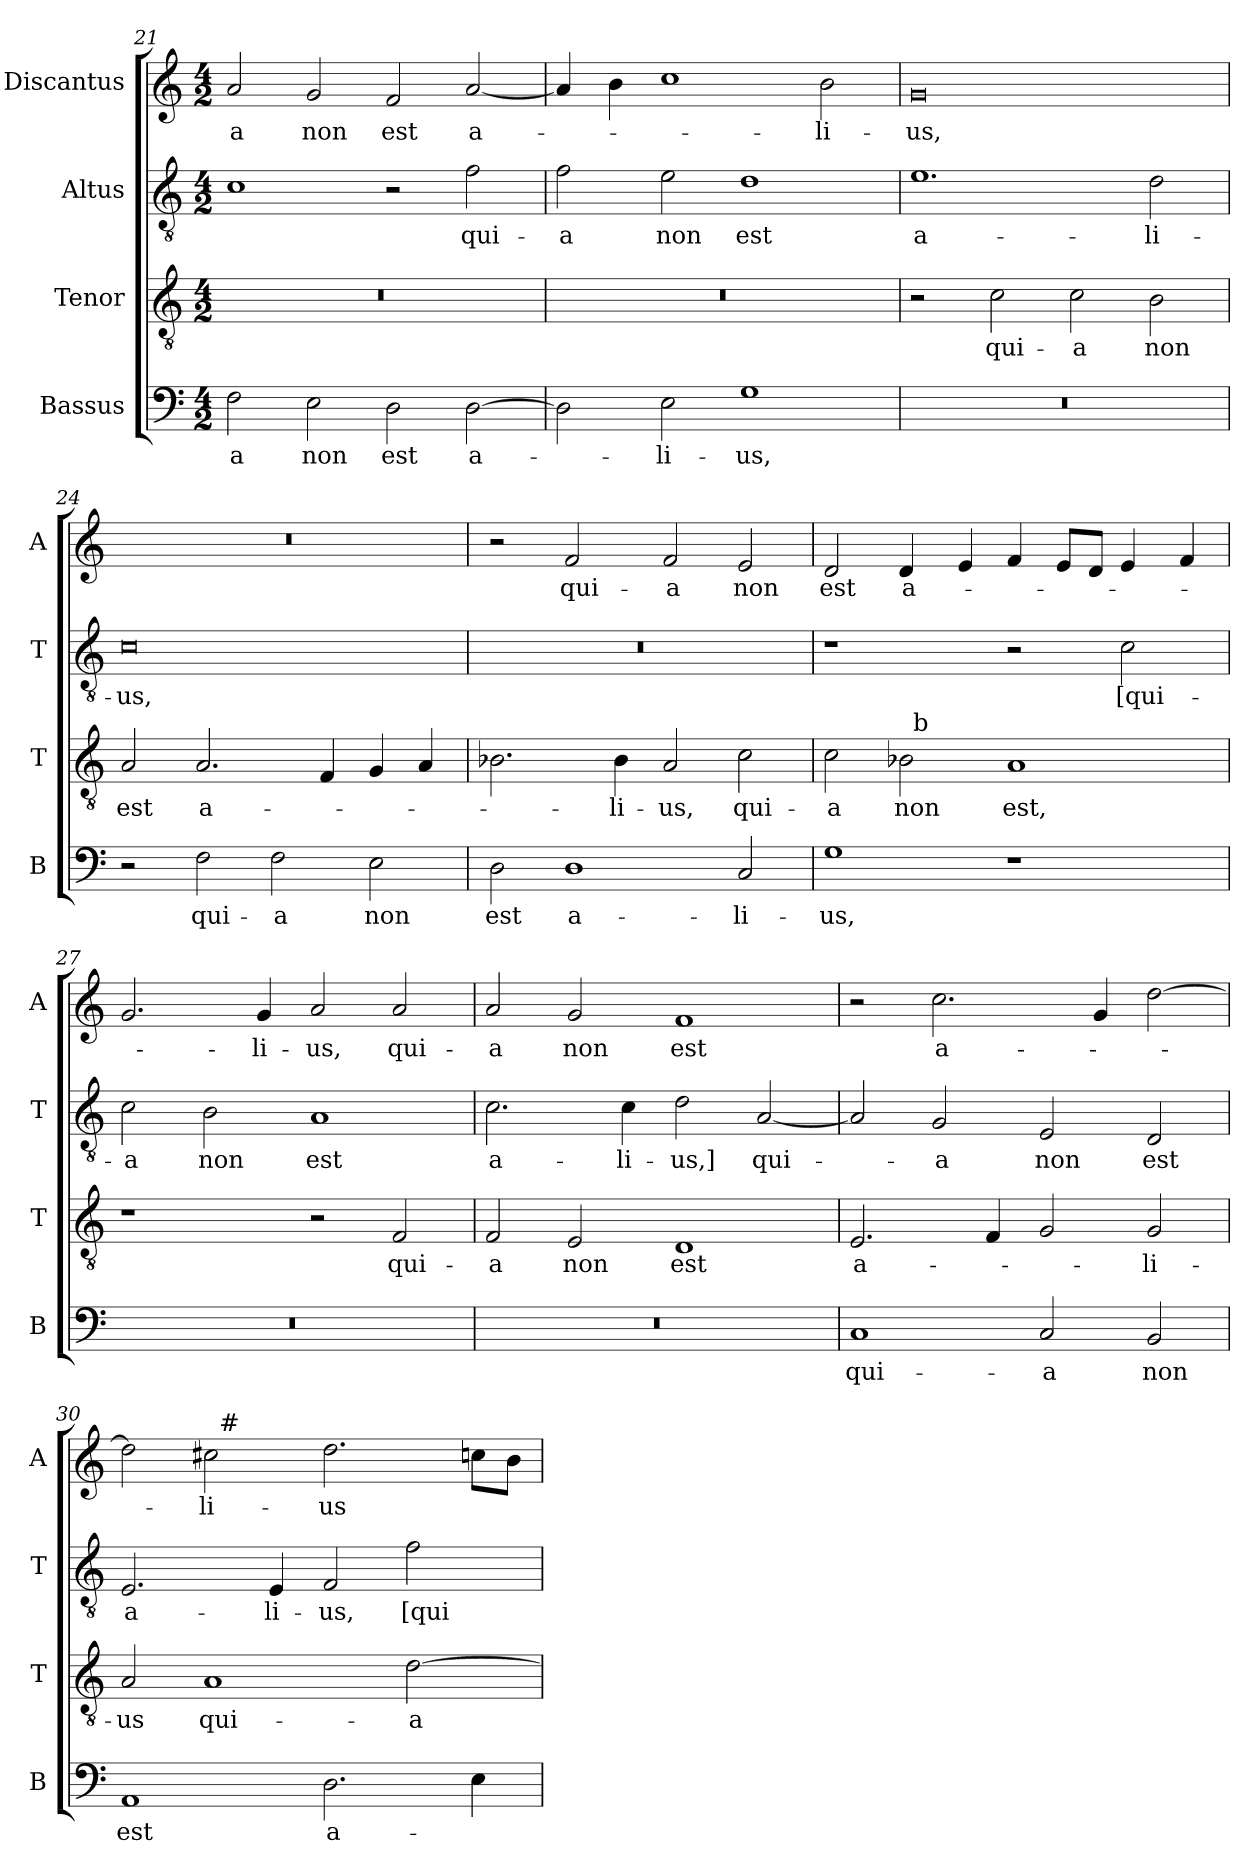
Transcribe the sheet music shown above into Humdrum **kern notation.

**kern	**text	**kern	**text	**kern	**text	**kern	**text
*part4	*part4	*part3	*part3	*part2	*part2	*part1	*part1
*staff4	*staff4	*staff3	*staff3	*staff2	*staff2	*staff1	*staff1
*I"Bassus	*	*I"Tenor	*	*I"Altus	*	*I"Discantus	*
*I'B	*	*I'T	*	*I'T	*	*I'A	*
*clefF4	*	*clefGv2	*	*clefGv2	*	*clefG2	*
*	*	*ITrd7c12	*	*ITrd7c12	*	*	*
*k[]	*	*k[]	*	*k[]	*	*k[]	*
*a:	*	*a:	*	*a:	*	*a:	*
*M4/2	*	*M4/2	*	*M4/2	*	*M4/2	*
=21	=21	=21	=21	=21	=21	=21	=21
!	!LO:LY:b	!LO:N:vis=1	!	!	!	!	!LO:LY:b
2F\	-a	0r	.	1C	.	2a/	-a
!	!LO:LY:b	!	!	!	!	!	!LO:LY:b
2E\	non	.	.	.	.	2g/	non
!	!LO:LY:b	!	!	!	!	!	!LO:LY:b
2D\	est	.	.	2r	.	2f/	est
!	!LO:LY:b	!	!	!	!LO:LY:b	!	!LO:LY:b
[>2D\	a-	.	.	2F\	qui-	[<2a/	a-
!!LO:LB:g=z
=22	=22	=22	=22	=22	=22	=22	=22
!	!	!LO:N:vis=1	!	!	!LO:LY:b	!	!
2D\]	.	0r	.	2F\	-a	4a/]	.
.	.	.	.	.	.	4b\	.
!	!LO:LY:b	!	!	!	!LO:LY:b	!	!
2E\	-li-	.	.	2E\	non	1cc	.
!	!LO:LY:b	!	!	!	!LO:LY:b	!	!
1G	-us,	.	.	1D	est	.	.
!	!	!	!	!	!	!	!LO:LY:b
.	.	.	.	.	.	2b\	-li-
=23	=23	=23	=23	=23	=23	=23	=23
!LO:N:vis=1	!	!	!	!	!LO:LY:b	!	!LO:LY:b
0r	.	2r	.	1.E	a-	0g	-us,
!	!	!	!LO:LY:b	!	!	!	!
.	.	2C\	qui-	.	.	.	.
!	!	!	!LO:LY:b	!	!	!	!
.	.	2C\	-a	.	.	.	.
!	!	!	!LO:LY:b	!	!LO:LY:b	!	!
.	.	2BB\	non	2D\	-li-	.	.
=24	=24	=24	=24	=24	=24	=24	=24
!	!	!	!LO:LY:b	!	!LO:LY:b	!LO:N:vis=1	!
2r	.	2AA/	est	0C	-us,	0r	.
!	!LO:LY:b	!	!LO:LY:b	!	!	!	!
2F\	qui-	2.AA/	a-	.	.	.	.
!	!LO:LY:b	!	!	!	!	!	!
2F\	-a	.	.	.	.	.	.
.	.	4FF/	.	.	.	.	.
!	!LO:LY:b	!	!	!	!	!	!
2E\	non	4GG/	.	.	.	.	.
.	.	4AA/	.	.	.	.	.
=25	=25	=25	=25	=25	=25	=25	=25
!	!LO:LY:b	!	!	!LO:N:vis=1	!	!	!
2D\	est	2.BB-X\	.	0r	.	2r	.
!	!LO:LY:b	!	!	!	!	!	!LO:LY:b
1D	a-	.	.	.	.	2f/	qui-
!	!	!	!LO:LY:b	!	!	!	!
.	.	4BB-\	-li-	.	.	.	.
!	!	!	!LO:LY:b	!	!	!	!LO:LY:b
.	.	2AA/	-us,	.	.	2f/	-a
!	!LO:LY:b	!	!LO:LY:b	!	!	!	!LO:LY:b
2C/	-li-	2C\	qui-	.	.	2e/	non
=26	=26	=26	=26	=26	=26	=26	=26
!	!LO:LY:b	!	!LO:LY:b	!	!	!	!LO:LY:b
*	*	*^	*	*	*	*	*
1G	-us,	2C\	2ryy	-a	1r	.	2d/	est
!	!	!	!	!LO:LY:b	!	!	!	!LO:LY:b
.	.	2BB-\	32ryy	non	.	.	4d/	a-
!	!	!	!LO:TX:a:t=b	!	!	!	!	!
.	.	.	1ryy	.	.	.	.	.
.	.	.	.	.	.	.	4e/	.
!	!	!	!	!LO:LY:b	!	!	!	!
1r	.	1AA	.	est,	2r	.	4f/	.
.	.	.	.	.	.	.	8e/L	.
.	.	.	.	.	.	.	8d/J	.
!	!	!	!	!	!	!LO:LY:b	!	!
.	.	.	.	.	2C\	[qui-	4e/	.
.	.	.	4...ryy	.	.	.	.	.
.	.	.	.	.	.	.	4f/	.
!!LO:LB:g=z
=27	=27	=27	=27	=27	=27	=27	=27	=27
!LO:N:vis=1	!	!	!	!	!	!LO:LY:b	!	!
*	*	*v	*v	*	*	*	*	*
0r	.	1r	.	2C\	-a	2.g/	.
!	!	!	!	!	!LO:LY:b	!	!
.	.	.	.	2BB\	non	.	.
!	!	!	!	!	!	!	!LO:LY:b
.	.	.	.	.	.	4g/	-li-
!	!	!	!	!	!LO:LY:b	!	!LO:LY:b
.	.	2r	.	1AA	est	2a/	-us,
!	!	!	!LO:LY:b	!	!	!	!LO:LY:b
.	.	2FF/	qui-	.	.	2a/	qui-
=28	=28	=28	=28	=28	=28	=28	=28
!LO:N:vis=1	!	!	!LO:LY:b	!	!LO:LY:b	!	!LO:LY:b
0r	.	2FF/	-a	2.C\	a-	2a/	-a
!	!	!	!LO:LY:b	!	!	!	!LO:LY:b
.	.	2EE/	non	.	.	2g/	non
!	!	!	!	!	!LO:LY:b	!	!
.	.	.	.	4C\	-li-	.	.
!	!	!	!LO:LY:b	!	!LO:LY:b	!	!LO:LY:b
.	.	1DD	est	2D\	-us,]	1f	est
!	!	!	!	!	!LO:LY:b	!	!
.	.	.	.	[<2AA/	qui-	.	.
=29	=29	=29	=29	=29	=29	=29	=29
!	!LO:LY:b	!	!LO:LY:b	!	!	!	!
1C	qui-	2.EE/	a-	2AA/]	.	2r	.
!	!	!	!	!	!LO:LY:b	!	!LO:LY:b
.	.	.	.	2GG/	-a	2.cc\	a-
.	.	4FF/	.	.	.	.	.
!	!LO:LY:b	!	!	!	!LO:LY:b	!	!
2C/	-a	2GG/	.	2EE/	non	.	.
.	.	.	.	.	.	4g/	.
!	!LO:LY:b	!	!LO:LY:b	!	!LO:LY:b	!	!
2BB/	non	2GG/	-li-	2DD/	est	[>2dd\	.
=30	=30	=30	=30	=30	=30	=30	=30
!	!LO:LY:b	!	!LO:LY:b	!	!LO:LY:b	!	!
*	*	*	*	*	*	*^	*
1AA	est	2AA/	-us	2.EE/	a-	2dd\]	2ryy	.
!	!	!	!LO:LY:b	!	!	!	!	!LO:LY:b
.	.	1AA	qui-	.	.	2cc#\	32ryy	-li-
!	!	!	!	!	!	!	!LO:TX:a:t=#	!
.	.	.	.	.	.	.	1ryy	.
!	!	!	!	!	!LO:LY:b	!	!	!
.	.	.	.	4EE/	-li-	.	.	.
!	!LO:LY:b	!	!	!	!LO:LY:b	!	!	!LO:LY:b
2.D\	a-	.	.	2FF/	-us,	2.dd\	.	-us
!	!	!	!LO:LY:b	!	!LO:LY:b	!	!	!
.	.	[>2D\	-a	2F\	[qui-	.	.	.
.	.	.	.	.	.	.	4...ryy	.
4E\	.	.	.	.	.	8ccn\L	.	.
.	.	.	.	.	.	8b\J	.	.
*	*	*	*	*	*	*v	*v	*
=	=	=	=	=	=	=	=
*-	*-	*-	*-	*-	*-	*-	*-
